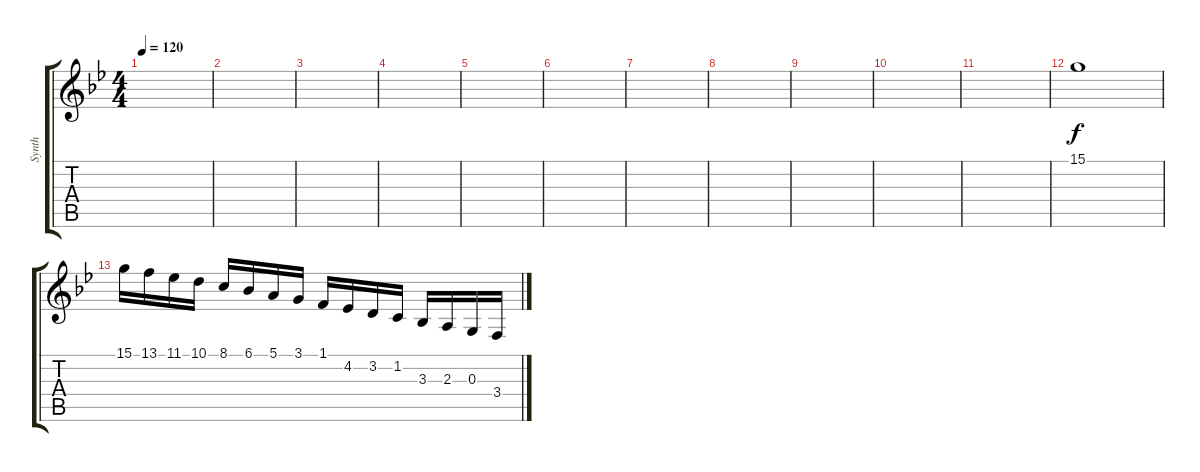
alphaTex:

\track ("Synth" "Synth") {instrument pad3polysynth}
\staff {score tabs}
\tuning (E4 B3 G3 D3 A2 E2) {hide}
\ts (4 4)
\tempo 120
\clef g2
\ks bb
|
|
|
|
|
|
|
|
|
|
|
15.1.1 |
15.1.16 13.1.16 11.1.16 10.1.16 8.1.16 6.1.16 5.1.16 3.1.16 1.1.16 4.2.16 3.2.16 1.2.16 3.3.16 2.3.16 0.3.16 3.4.16
